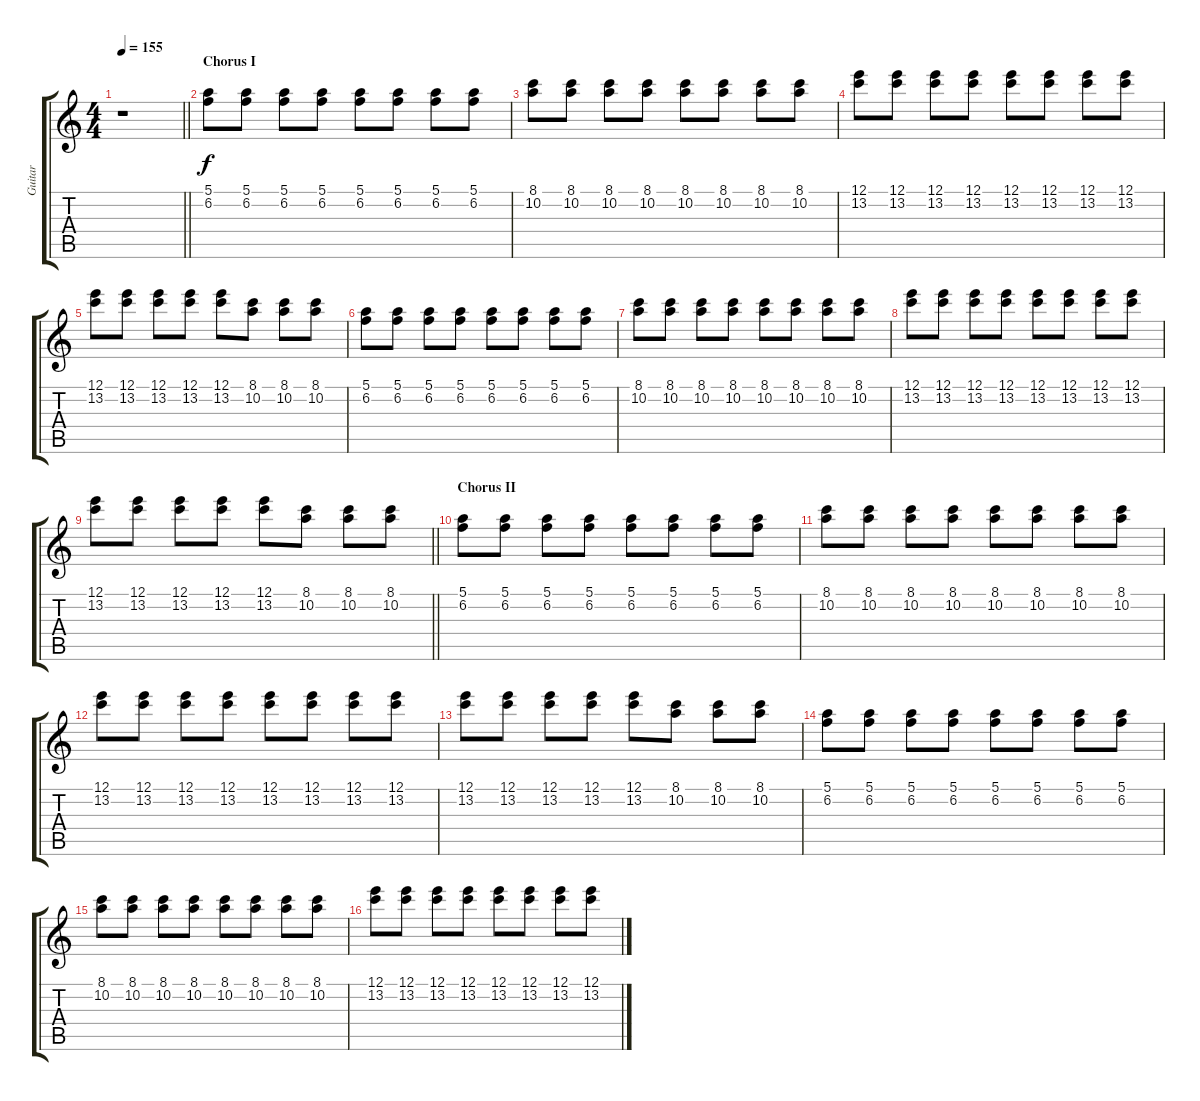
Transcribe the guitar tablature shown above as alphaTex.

\track ("Guitar" "Guitar") {instrument electricguitarjazz}
\staff {score tabs}
\tuning (E4 B3 G3 D3 A2 E2) {hide}
\ts (4 4)
\tempo 155
\clef g2
\barLineRight lightlight
\ks c
r.1{dy f} |
\section ("" "Chorus I")
(5.1 6.2).8{volume 10 instrument overdrivenguitar} (5.1 6.2).8 (5.1 6.2).8 (5.1 6.2).8 (5.1 6.2).8 (5.1 6.2).8 (5.1 6.2).8 (5.1 6.2).8 |
(8.1 10.2).8 (8.1 10.2).8 (8.1 10.2).8 (8.1 10.2).8 (8.1 10.2).8 (8.1 10.2).8 (8.1 10.2).8 (8.1 10.2).8 |
(12.1 13.2).8 (12.1 13.2).8 (12.1 13.2).8 (12.1 13.2).8 (12.1 13.2).8 (12.1 13.2).8 (12.1 13.2).8 (12.1 13.2).8 |
(12.1 13.2).8 (12.1 13.2).8 (12.1 13.2).8 (12.1 13.2).8 (12.1 13.2).8 (8.1 10.2).8 (8.1 10.2).8 (8.1 10.2).8 |
(5.1 6.2).8 (5.1 6.2).8 (5.1 6.2).8 (5.1 6.2).8 (5.1 6.2).8 (5.1 6.2).8 (5.1 6.2).8 (5.1 6.2).8 |
(8.1 10.2).8 (8.1 10.2).8 (8.1 10.2).8 (8.1 10.2).8 (8.1 10.2).8 (8.1 10.2).8 (8.1 10.2).8 (8.1 10.2).8 |
(12.1 13.2).8 (12.1 13.2).8 (12.1 13.2).8 (12.1 13.2).8 (12.1 13.2).8 (12.1 13.2).8 (12.1 13.2).8 (12.1 13.2).8 |
\barLineRight lightlight
(12.1 13.2).8 (12.1 13.2).8 (12.1 13.2).8 (12.1 13.2).8 (12.1 13.2).8 (8.1 10.2).8 (8.1 10.2).8 (8.1 10.2).8 |
\section ("" "Chorus II")
(5.1 6.2).8 (5.1 6.2).8 (5.1 6.2).8 (5.1 6.2).8 (5.1 6.2).8 (5.1 6.2).8 (5.1 6.2).8 (5.1 6.2).8 |
(8.1 10.2).8 (8.1 10.2).8 (8.1 10.2).8 (8.1 10.2).8 (8.1 10.2).8 (8.1 10.2).8 (8.1 10.2).8 (8.1 10.2).8 |
(12.1 13.2).8 (12.1 13.2).8 (12.1 13.2).8 (12.1 13.2).8 (12.1 13.2).8 (12.1 13.2).8 (12.1 13.2).8 (12.1 13.2).8 |
(12.1 13.2).8 (12.1 13.2).8 (12.1 13.2).8 (12.1 13.2).8 (12.1 13.2).8 (8.1 10.2).8 (8.1 10.2).8 (8.1 10.2).8 |
(5.1 6.2).8 (5.1 6.2).8 (5.1 6.2).8 (5.1 6.2).8 (5.1 6.2).8 (5.1 6.2).8 (5.1 6.2).8 (5.1 6.2).8 |
(8.1 10.2).8 (8.1 10.2).8 (8.1 10.2).8 (8.1 10.2).8 (8.1 10.2).8 (8.1 10.2).8 (8.1 10.2).8 (8.1 10.2).8 |
(12.1 13.2).8 (12.1 13.2).8 (12.1 13.2).8 (12.1 13.2).8 (12.1 13.2).8 (12.1 13.2).8 (12.1 13.2).8 (12.1 13.2).8
